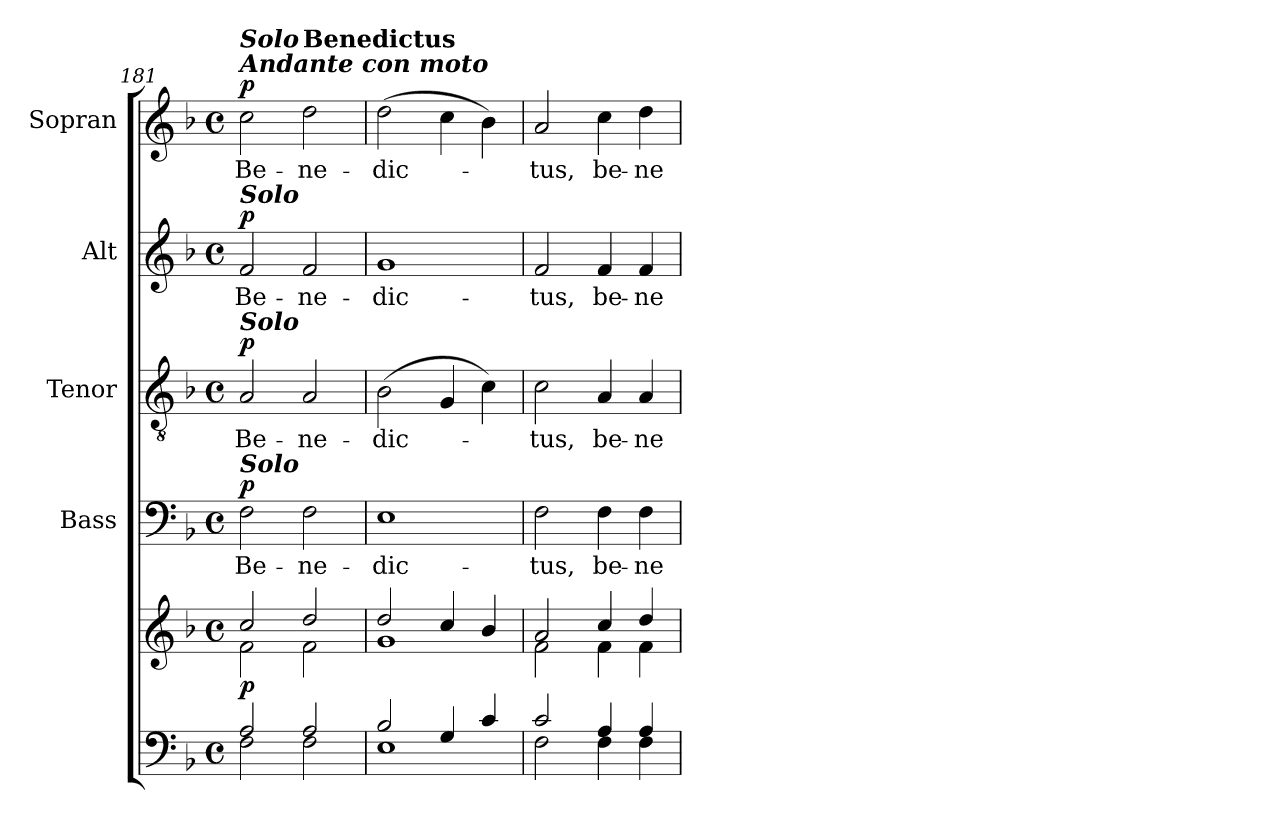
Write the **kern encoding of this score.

**kern	**kern	**dynam	**kern	**text	**dynam	**kern	**text	**dynam	**kern	**text	**dynam	**kern	**text	**dynam
*part5	*part5	*part5	*part4	*part4	*part4	*part3	*part3	*part3	*part2	*part2	*part2	*part1	*part1	*part1
*staff6	*staff5	*staff5/6	*staff4	*staff4	*staff4	*staff3	*staff3	*staff3	*staff2	*staff2	*staff2	*staff1	*staff1	*staff1
*	*	*	*I"Bass	*	*	*I"Tenor	*	*	*I"Alt	*	*	*I"Sopran	*	*
*	*	*	*I'B.	*	*	*I'T.	*	*	*I'A.	*	*	*I'S.	*	*
!!LO:PB:g=z
*clefF4	*clefG2	*	*clefF4	*	*	*clefGv2	*	*	*clefG2	*	*	*clefG2	*	*
*k[b-]	*k[b-]	*	*k[b-]	*	*	*k[b-]	*	*	*k[b-]	*	*	*k[b-]	*	*
*F:	*F:	*	*F:	*	*	*F:	*	*	*F:	*	*	*F:	*	*
*M4/4	*M4/4	*	*M4/4	*	*	*M4/4	*	*	*M4/4	*	*	*M4/4	*	*
*met(c)	*met(c)	*	*met(c)	*	*	*met(c)	*	*	*met(c)	*	*	*met(c)	*	*
=181	=181	=181	=181	=181	=181	=181	=181	=181	=181	=181	=181	=181	=181	=181
*^	*^	*	*	*	*	*	*	*	*	*	*	*	*	*
!	!	!	!	!	!	!	!	!	!	!	!	!	!	!LO:TX:a:Bi:t=Andante con moto	!	!
!	!	!	!	!	!	!	!	!	!	!	!	!	!	!LO:TX:a:Bi:t=Solo	!	!
!	!	!	!	!	!	!	!	!	!	!	!LO:TX:a:Bi:t=Solo	!	!	!	!	!
!	!	!	!	!	!	!	!	!LO:TX:a:Bi:t=Solo	!	!	!	!	!	!	!	!
!	!	!	!	!	!LO:TX:a:Bi:t=Solo	!	!	!	!	!	!	!	!	!	!	!
!	!	!	!	!LO:DY:b	!	!LO:LY:b	!LO:DY:a	!	!LO:LY:b	!LO:DY:a	!	!LO:LY:b	!LO:DY:a	!	!LO:LY:b	!LO:DY:a
2A/	2F\	2cc/	2f\	p	2F\	Be-	p	2A/	Be-	p	2f/	Be-	p	2cc\	Be-	p
!	!	!	!	!	!	!	!	!	!	!	!	!	!	!LO:TX:a:B:t=Benedictus	!	!
!	!	!	!	!	!	!LO:LY:b	!	!	!LO:LY:b	!	!	!LO:LY:b	!	!	!LO:LY:b	!
2A/	2F\	2dd/	2f\	.	2F\	-ne-	.	2A/	-ne-	.	2f/	-ne-	.	2dd\	-ne-	.
=182	=182	=182	=182	=182	=182	=182	=182	=182	=182	=182	=182	=182	=182	=182	=182	=182
!	!	!	!	!	!	!LO:LY:b	!	!	!LO:LY:b	!	!	!LO:LY:b	!	!	!LO:LY:b	!
2B-/	1E	2dd/	1g	.	1E	-dic-	.	(>2B-\	-dic-	.	1g	-dic-	.	(>2dd\	-dic-	.
4G/	.	4cc/	.	.	.	.	.	4G/	.	.	.	.	.	4cc\	.	.
4c/	.	4b-/	.	.	.	.	.	4c\)	.	.	.	.	.	4b-\)	.	.
=183	=183	=183	=183	=183	=183	=183	=183	=183	=183	=183	=183	=183	=183	=183	=183	=183
!	!	!	!	!	!	!LO:LY:b	!	!	!LO:LY:b	!	!	!LO:LY:b	!	!	!LO:LY:b	!
2c/	2F\	2a/	2f\	.	2F\	-tus,	.	2c\	-tus,	.	2f/	-tus,	.	2a/	-tus,	.
!	!	!	!	!	!	!LO:LY:b	!	!	!LO:LY:b	!	!	!LO:LY:b	!	!	!LO:LY:b	!
4A/	4F\	4cc/	4f\	.	4F\	be-	.	4A/	be-	.	4f/	be-	.	4cc\	be-	.
!	!	!	!	!	!	!LO:LY:b	!	!	!LO:LY:b	!	!	!LO:LY:b	!	!	!LO:LY:b	!
4A/	4F\	4dd/	4f\	.	4F\	-ne-	.	4A/	-ne-	.	4f/	-ne-	.	4dd\	-ne-	.
*v	*v	*	*	*	*	*	*	*	*	*	*	*	*	*	*	*
*	*v	*v	*	*	*	*	*	*	*	*	*	*	*	*	*
=	=	=	=	=	=	=	=	=	=	=	=	=	=	=
*-	*-	*-	*-	*-	*-	*-	*-	*-	*-	*-	*-	*-	*-	*-
